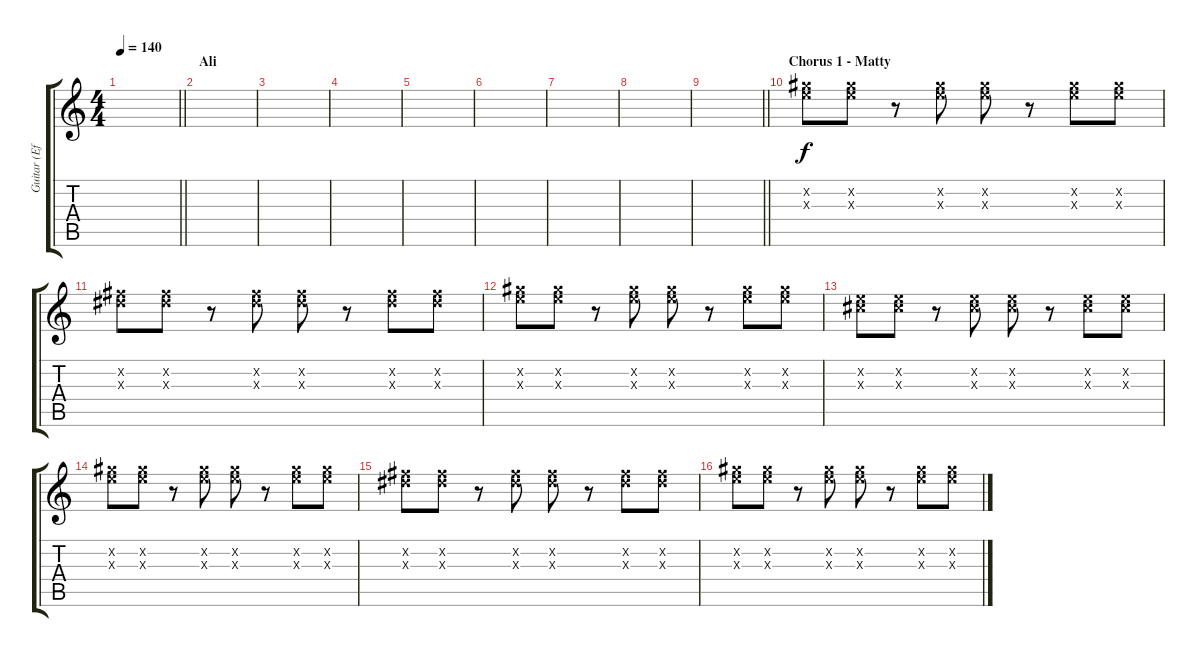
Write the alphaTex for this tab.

\track ("Guitar (Effect)" "Guitar (Ef") {instrument electricguitarmuted}
\staff {score tabs}
\tuning (E4 B3 G3 D3 A2 E2) {hide}
\ts (4 4)
\tempo 140
\clef g2
\barLineRight lightlight
\ks c
|
\section ("" "Ali")
|
|
|
|
|
|
|
\barLineRight lightlight
|
\section ("" "Chorus 1 - Matty")
(9.2{x} 9.3{x}).8 (9.2{x} 9.3{x}).8 r.8 (9.2{x} 9.3{x}).8 (9.2{x} 9.3{x}).8 r.8 (9.2{x} 9.3{x}).8 (9.2{x} 9.3{x}).8 |
(7.2{x} 8.3{x}).8 (7.2{x} 8.3{x}).8 r.8 (7.2{x} 8.3{x}).8 (7.2{x} 8.3{x}).8 r.8 (7.2{x} 8.3{x}).8 (7.2{x} 8.3{x}).8 |
(9.2{x} 9.3{x}).8 (9.2{x} 9.3{x}).8 r.8 (9.2{x} 9.3{x}).8 (9.2{x} 9.3{x}).8 r.8 (9.2{x} 9.3{x}).8 (9.2{x} 9.3{x}).8 |
(5.2{x} 6.3{x}).8 (5.2{x} 6.3{x}).8 r.8 (5.2{x} 6.3{x}).8 (5.2{x} 6.3{x}).8 r.8 (5.2{x} 6.3{x}).8 (5.2{x} 6.3{x}).8 |
(9.2{x} 9.3{x}).8 (9.2{x} 9.3{x}).8 r.8 (9.2{x} 9.3{x}).8 (9.2{x} 9.3{x}).8 r.8 (9.2{x} 9.3{x}).8 (9.2{x} 9.3{x}).8 |
(7.2{x} 8.3{x}).8 (7.2{x} 8.3{x}).8 r.8 (7.2{x} 8.3{x}).8 (7.2{x} 8.3{x}).8 r.8 (7.2{x} 8.3{x}).8 (7.2{x} 8.3{x}).8 |
(9.2{x} 9.3{x}).8 (9.2{x} 9.3{x}).8 r.8 (9.2{x} 9.3{x}).8 (9.2{x} 9.3{x}).8 r.8 (9.2{x} 9.3{x}).8 (9.2{x} 9.3{x}).8
